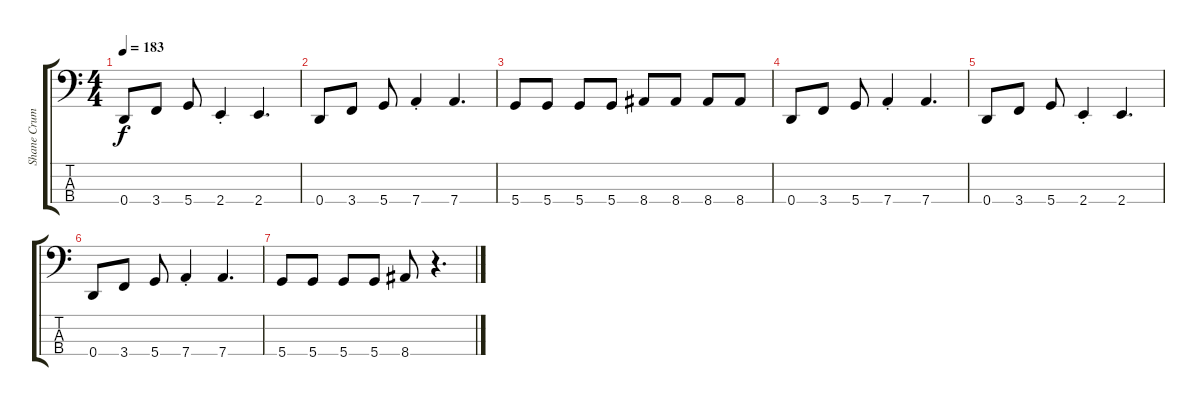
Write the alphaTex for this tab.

\track ("Shane Crump - Bass" "Shane Crum") {instrument electricbassfinger}
\staff {score tabs}
\tuning (G2 D2 A1 D1) {hide}
\ts (4 4)
\tempo 183
\clef f4
\ks c
0.4.8{dy f} 3.4.8 5.4.8 2.4{st}.4 2.4.4{d} |
0.4.8 3.4.8 5.4.8 7.4{st}.4 7.4.4{d} |
5.4.8 5.4.8 5.4.8 5.4.8 8.4.8 8.4.8 8.4.8 8.4.8 |
0.4.8 3.4.8 5.4.8 7.4{st}.4 7.4.4{d} |
0.4.8 3.4.8 5.4.8 2.4{st}.4 2.4.4{d} |
0.4.8 3.4.8 5.4.8 7.4{st}.4 7.4.4{d} |
5.4.8 5.4.8 5.4.8 5.4.8 8.4.8 r.4{d}
